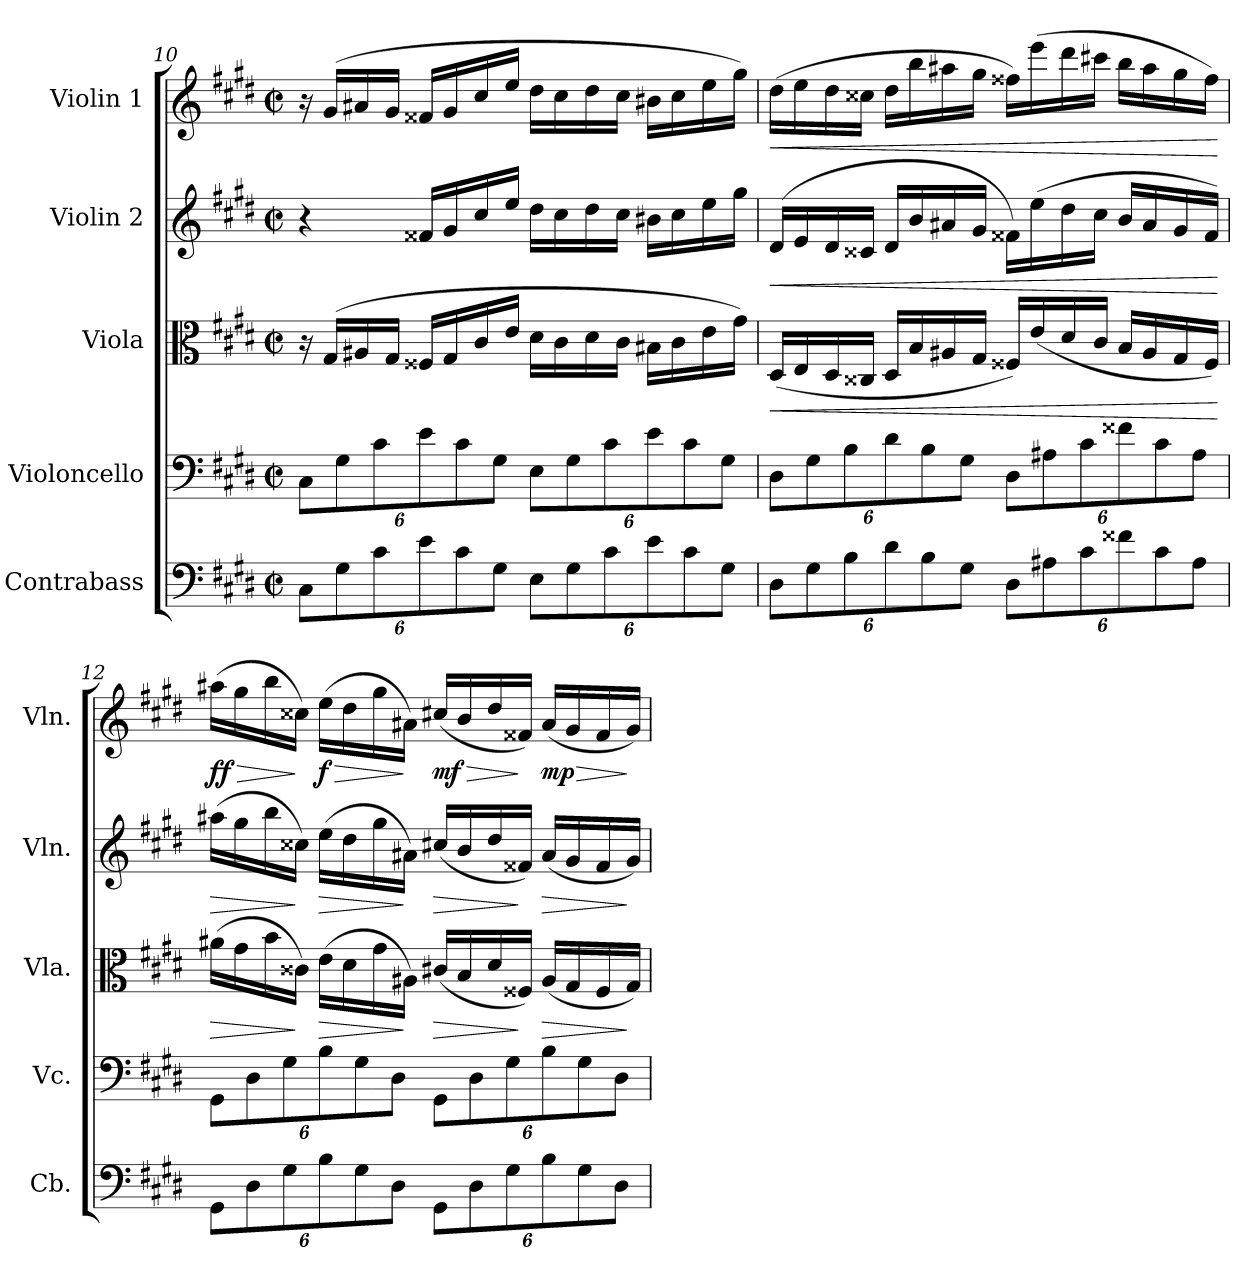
**kern	**kern	**kern	**dynam	**kern	**dynam	**kern	**dynam
*part5	*part4	*part3	*part3	*part2	*part2	*part1	*part1
*staff5	*staff4	*staff3	*staff3	*staff2	*staff2	*staff1	*staff1
*I"Contrabass	*I"Violoncello	*I"Viola	*	*I"Violin 2	*	*I"Violin 1	*
*I'Cb.	*I'Vc.	*I'Vla.	*	*I'Vln.	*	*I'Vln.	*
*clefF4	*clefF4	*clefC3	*	*clefG2	*	*clefG2	*
*ITrd7c12	*	*	*	*	*	*	*
*k[f#c#g#d#]	*k[f#c#g#d#]	*k[f#c#g#d#]	*	*k[f#c#g#d#]	*	*k[f#c#g#d#]	*
*M2/2	*M2/2	*M2/2	*	*M2/2	*	*M2/2	*
*met(c|)	*met(c|)	*met(c|)	*	*met(c|)	*	*met(c|)	*
*Xbrackettup	*Xbrackettup	*	*	*	*	*	*
=10	=10	=10	=10	=10	=10	=10	=10
12CC#\L	12C#\L	16r	.	4r	.	16r	.
.	.	(16G#/LL	.	.	.	(16g#/LL	.
12GG#\	12G#\	.	.	.	.	.	.
.	.	16A#X/	.	.	.	16a#X/	.
12C#\	12c#\	.	.	.	.	.	.
.	.	16G#/JJ	.	.	.	16g#/JJ	.
12E\	12e\	16F##X/LL	.	16f##X/LL	.	16f##X/LL	.
.	.	16G#/	.	16g#/	.	16g#/	.
12C#\	12c#\	.	.	.	.	.	.
.	.	16c#/	.	16cc#/	.	16cc#/	.
12GG#\J	12G#\J	.	.	.	.	.	.
.	.	16e/JJ	.	16ee/JJ	.	16ee/JJ	.
12EE\L	12E\L	16d#\LL	.	16dd#\LL	.	16dd#\LL	.
.	.	16c#\	.	16cc#\	.	16cc#\	.
12GG#\	12G#\	.	.	.	.	.	.
.	.	16d#\	.	16dd#\	.	16dd#\	.
12C#\	12c#\	.	.	.	.	.	.
.	.	16c#\JJ	.	16cc#\JJ	.	16cc#\JJ	.
12E\	12e\	16B#X\LL	.	16b#X\LL	.	16b#X\LL	.
.	.	16c#\	.	16cc#\	.	16cc#\	.
12C#\	12c#\	.	.	.	.	.	.
.	.	16e\	.	16ee\	.	16ee\	.
12GG#\J	12G#\J	.	.	.	.	.	.
.	.	16g#\JJ)	.	16gg#\JJ	.	16gg#\JJ)	.
!!LO:PB:g=z
=11	=11	=11	=11	=11	=11	=11	=11
!	!	!	!LO:HP:b	!	!LO:HP:b	!	!LO:HP:b
12DD#\L	12D#\L	(16D#/LL	<	(16d#/LL	<	(16dd#\LL	<
.	.	16E/	.	16e/	.	16ee\	.
12GG#\	12G#\	.	.	.	.	.	.
.	.	16D#/	.	16d#/	.	16dd#\	.
12BB\	12B\	.	.	.	.	.	.
.	.	16C##X/JJ	.	16c##X/JJ	.	16cc##X\JJ	.
12D#\	12d#\	16D#/LL	.	16d#/LL	.	16dd#\LL	.
.	.	16B/	.	16b/	.	16bb\	.
12BB\	12B\	.	.	.	.	.	.
.	.	16A#X/	.	16a#X/	.	16aa#X\	.
12GG#\J	12G#\J	.	.	.	.	.	.
.	.	16G#/JJ	.	16g#/JJ	.	16gg#\JJ	.
12DD#\L	12D#\L	16F##X/LL)	.	16f##X\LL)	.	16ff##X\LL)	.
.	.	(16e/	.	(16ee\	.	(16eee\	.
12AA#X\	12A#X\	.	.	.	.	.	.
.	.	16d#/	.	16dd#\	.	16ddd#\	.
12C#\	12c#\	.	.	.	.	.	.
.	.	16c#/JJ	.	16cc#\JJ	.	16ccc#X\JJ	.
12F##X\	12f##X\	16B/LL	.	16b/LL	.	16bb\LL	.
.	.	16A#/	.	16a#/	.	16aa#\	.
12C#\	12c#\	.	.	.	.	.	.
.	.	16G#/	.	16g#/	.	16gg#\	.
12AA#\J	12A#\J	.	.	.	.	.	.
.	.	16F##/JJ)	.	16f##/JJ)	.	16ff##\JJ)	.
.	.	.	[	.	[	.	[
=12	=12	=12	=12	=12	=12	=12	=12
!	!	!	!LO:HP:b	!	!LO:HP:b	!	!LO:HP:b
!	!	!	!	!	!	!	!LO:DY:n=1:b
12GGG#\L	12GG#\L	(16a#X\LL	>	(16aa#X\LL	>	(16aa#X\LL	> ff
.	.	16g#\	.	16gg#\	.	16gg#\	.
12DD#\	12D#\	.	.	.	.	.	.
.	.	16b\	.	16bb\	.	16bb\	.
12GG#\	12G#\	.	.	.	.	.	.
.	.	16c##X\JJ)	]	16cc##X\JJ)	]	16cc##X\JJ)	]
!	!	!	!LO:HP:b	!	!LO:HP:b	!	!LO:HP:b
!	!	!	!	!	!	!	!LO:DY:n=2:b
12BB\	12B\	(16e\LL	>	(16ee\LL	>	(16ee\LL	> f
.	.	16d#\	.	16dd#\	.	16dd#\	.
12GG#\	12G#\	.	.	.	.	.	.
.	.	16g#\	.	16gg#\	.	16gg#\	.
12DD#\J	12D#\J	.	.	.	.	.	.
.	.	16A#X\JJ)	]	16a#X\JJ)	]	16a#X\JJ)	]
!	!	!	!LO:HP:b	!	!LO:HP:b	!	!LO:HP:b
!	!	!	!	!	!	!	!LO:DY:n=3:b
12GGG#\L	12GG#\L	(16c#X/LL	>	(16cc#X/LL	>	(16cc#X/LL	> mf
.	.	16B/	.	16b/	.	16b/	.
12DD#\	12D#\	.	.	.	.	.	.
.	.	16d#/	.	16dd#/	.	16dd#/	.
12GG#\	12G#\	.	.	.	.	.	.
.	.	16F##X/JJ)	]	16f##X/JJ)	]	16f##X/JJ)	]
!	!	!	!LO:HP:b	!	!LO:HP:b	!	!LO:HP:b
!	!	!	!	!	!	!	!LO:DY:n=4:b
12BB\	12B\	(16A#/LL	>	(16a#/LL	>	(16a#/LL	> mp
.	.	16G#/	.	16g#/	.	16g#/	.
12GG#\	12G#\	.	.	.	.	.	.
.	.	16F##/	.	16f##/	.	16f##/	.
12DD#\J	12D#\J	.	.	.	.	.	.
.	.	16G#/JJ)	]	16g#/JJ)	]	16g#/JJ)	]
=	=	=	=	=	=	=	=
*-	*-	*-	*-	*-	*-	*-	*-
